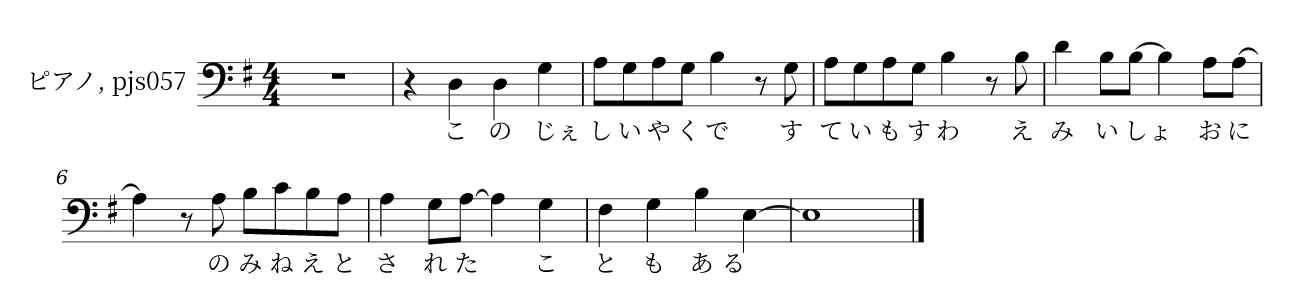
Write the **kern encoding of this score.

**kern	**text
*part1	*part1
*staff1	*staff1
*I"ピアノ, pjs057	*
*clefF4	*
*k[f#]	*
*M4/4	*
*MM180	*
=1	=1
1r	.
=2	=2
4r	.
!	!LO:LY:b
4D\	こ
!	!LO:LY:b
4D\	の
!	!LO:LY:b
4G\	じぇ
=3	=3
!	!LO:LY:b
8A\L	し
!	!LO:LY:b
8G\	い
!	!LO:LY:b
8A\	や
!	!LO:LY:b
8G\J	く
!	!LO:LY:b
4B\	で
8r	.
!	!LO:LY:b
8G\	す
=4	=4
!	!LO:LY:b
8A\L	て
!	!LO:LY:b
8G\	い
!	!LO:LY:b
8A\	も
!	!LO:LY:b
8G\J	す
!	!LO:LY:b
4B\	わ
8r	.
!	!LO:LY:b
8B\	え
=5	=5
!	!LO:LY:b
4d\	み
!	!LO:LY:b
8B\L	い
!	!LO:LY:b
[8B\J	しょ
4B\]	.
!	!LO:LY:b
8A\L	お
!	!LO:LY:b
[8A\J	に
=6	=6
4A\]	.
8r	.
!	!LO:LY:b
8A\	の
!	!LO:LY:b
8B\L	み
!	!LO:LY:b
8c\	ね
!	!LO:LY:b
8B\	え
!	!LO:LY:b
8A\J	と
=7	=7
!	!LO:LY:b
4A\	さ
!	!LO:LY:b
8G\L	れ
!	!LO:LY:b
[8A\J	た
4A\]	.
!	!LO:LY:b
4G\	こ
!!LO:LB:g=z
=8	=8
!	!LO:LY:b
4F#\	と
!	!LO:LY:b
4G\	も
!	!LO:LY:b
4B\	あ
!	!LO:LY:b
[4E\	る
=9	=9
1E]	.
==	==
*-	*-
